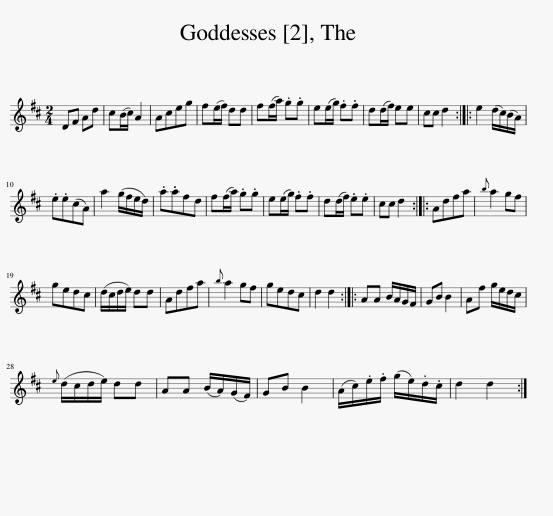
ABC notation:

X:1
L:1/8
M:2/4
I:linebreak $
K:D
V:1 treble
V:1
 DF Ad | c(B/c/) A2 | Aceg | f(e/f/) dd | f(f/a/) .g.g | %5
 e(e/g/) .f.f | d(d/f/) ee | cc d2 :: e2 (d/c/)(B/A/) |$ .e.e(cA) | %10
 a2 (g/f/e/d/) | .a.afd | f(f/a/) .g.g | e(e/g/) .f.f | d(d/f/) .e.e | %15
 cc d2 :: Adfa |{b} a2 gf |$ gedc | (d/c/d/e/) dd | %20
 Adfa |{b} a2 gf | gedc | d2 d2 :: AA B/A/G/F/ | %25
 GB B2 | Af g/e/d/c/ |${e} (d/c/d/e/) dd | AA (B/A/)(G/F/) | GB B2 | %30
 (A/c/).e/.f/ (g/e/).d/.c/ | d2 d2 :| %32
